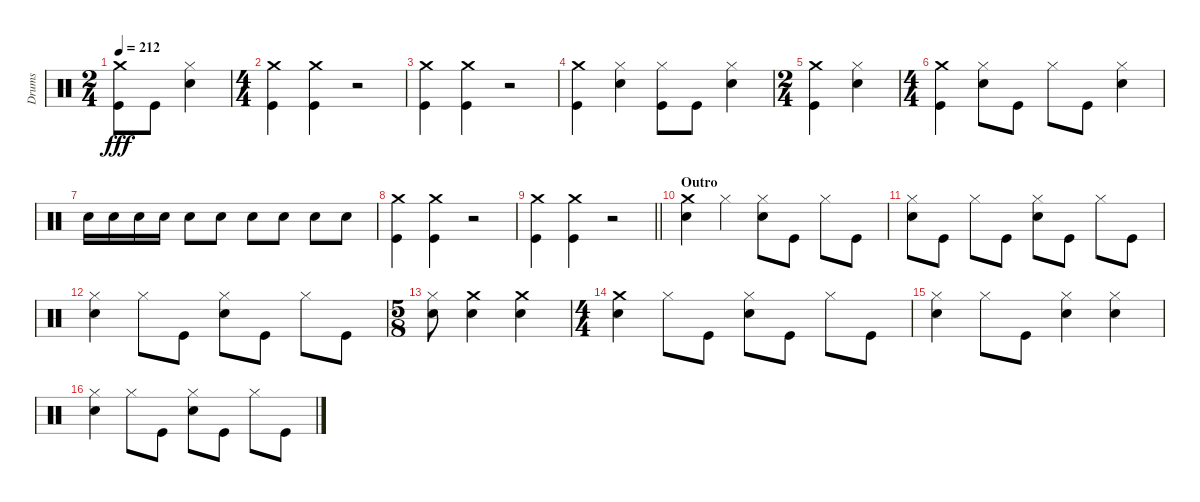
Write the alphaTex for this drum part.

\track ("Drums" "Drums") {instrument percussion}
\staff {score}
\articulation defaults
\ts (2 4)
\tempo 212
\clef neutral
\ks c
("Kick (hit)" "Crash medium (hit)").8{dy fff} "Kick (hit)".8 ("Snare (hit) 2" "Hi-Hat (closed)").4 |
\ts (4 4)
("Kick (hit)" "Crash medium (hit)").4 ("Crash medium (hit)" "Kick (hit)").4 r.2 |
("Kick (hit)" "Crash medium (hit)").4 ("Kick (hit)" "Crash medium (hit)").4 r.2 |
("Kick (hit)" "Crash medium (hit)").4 ("Snare (hit) 2" "Hi-Hat (closed)").4 ("Kick (hit)" "Hi-Hat (closed)").8 "Kick (hit)".8 ("Hi-Hat (closed)" "Snare (hit) 2").4 |
\ts (2 4)
("Kick (hit)" "Crash medium (hit)").4 ("Snare (hit) 2" "Hi-Hat (closed)").4 |
\ts (4 4)
("Kick (hit)" "Crash medium (hit)").4 ("Snare (hit) 2" "Hi-Hat (closed)").8 "Kick (hit)".8 "Hi-Hat (closed)".8 "Kick (hit)".8 ("Snare (hit) 2" "Hi-Hat (closed)").4 |
"Snare (hit) 2".16 "Snare (hit) 2".16 "Snare (hit) 2".16 "Snare (hit) 2".16 "Snare (hit) 2".8 "Snare (hit) 2".8 "Snare (hit) 2".8 "Snare (hit) 2".8 "Snare (hit) 2".8 "Snare (hit) 2".8 |
("Kick (hit)" "Crash medium (hit)").4 ("Crash medium (hit)" "Kick (hit)").4 r.2 |
\barLineRight lightlight
("Crash medium (hit)" "Kick (hit)").4 ("Crash medium (hit)" "Kick (hit)").4 r.2 |
\section ("" "Outro")
("Snare (hit) 2" "Crash medium (hit)").4 "Hi-Hat (closed)".4 ("Snare (hit) 2" "Hi-Hat (closed)").8 "Kick (hit)".8 "Hi-Hat (closed)".8 "Kick (hit)".8 |
("Snare (hit) 2" "Hi-Hat (closed)").8 "Kick (hit)".8 "Hi-Hat (closed)".8 "Kick (hit)".8 ("Snare (hit) 2" "Hi-Hat (closed)").8 "Kick (hit)".8 "Hi-Hat (closed)".8 "Kick (hit)".8 |
("Snare (hit) 2" "Hi-Hat (closed)").4 "Hi-Hat (closed)".8 "Kick (hit)".8 ("Snare (hit) 2" "Hi-Hat (closed)").8 "Kick (hit)".8 "Hi-Hat (closed)".8 "Kick (hit)".8 |
\ts (5 8)
("Hi-Hat (closed)" "Snare (hit) 2").8 ("Snare (hit) 2" "Crash medium (hit)").4 ("Crash medium (hit)" "Snare (hit) 2").4 |
\ts (4 4)
("Crash medium (hit)" "Snare (hit) 2").4 "Hi-Hat (closed)".8 "Kick (hit)".8 ("Hi-Hat (closed)" "Snare (hit) 2").8 "Kick (hit)".8 "Hi-Hat (closed)".8 "Kick (hit)".8 |
("Snare (hit) 2" "Hi-Hat (closed)").4 "Hi-Hat (closed)".8 "Kick (hit)".8 ("Hi-Hat (closed)" "Snare (hit) 2").4 ("Snare (hit) 2" "Hi-Hat (closed)").4 |
("Snare (hit) 2" "Hi-Hat (closed)").4 "Hi-Hat (closed)".8 "Kick (hit)".8 ("Snare (hit) 2" "Hi-Hat (closed)").8 "Kick (hit)".8 "Hi-Hat (closed)".8 "Kick (hit)".8
